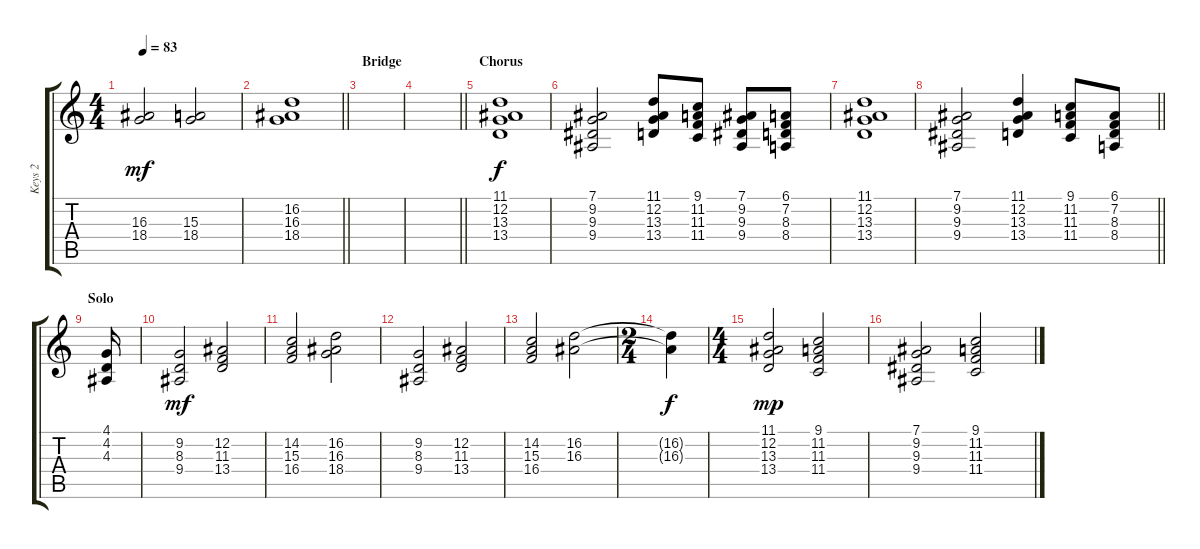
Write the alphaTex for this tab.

\track ("Keys 2" "Keys 2") {instrument acousticgrandpiano}
\staff {score tabs}
\tuning (Eb4 Bb3 Gb3 Db3 Ab2 Eb2) {hide}
\ts (4 4)
\tempo 83
\clef g2
\ks c
(16.3 18.4).2{dy mf} (15.3 18.4).2 |
\barLineRight lightlight
(16.2 16.3 18.4).1{instrument stringensemble1} |
\section ("" "Bridge")
|
\barLineRight lightlight
|
\section ("" "Chorus")
(11.1 12.2 13.3 13.4).1{dy f instrument stringensemble1} |
(7.1 9.2 9.3 9.4).2 (11.1 12.2 13.3 13.4).8 (9.1 11.2 11.3 11.4).8 (7.1 9.2 9.3 9.4).8 (6.1 7.2 8.3 8.4).8 |
(11.1 12.2 13.3 13.4).1{instrument stringensemble1} |
\barLineRight lightlight
(7.1 9.2 9.3 9.4).2 (11.1 12.2 13.3 13.4).4 (9.1 11.2 11.3 11.4).8 (6.1 7.2 8.3 8.4).8 |
\section ("" "Solo")
(4.1 4.2 4.3).16 |
(9.2 8.3 9.4).2{dy mf} (12.2 11.3 13.4).2 |
(14.2 15.3 16.4).2 (16.2 16.3 18.4).2 |
(9.2 8.3 9.4).2 (12.2 11.3 13.4).2 |
(14.2 15.3 16.4).2 (16.2 16.3).2 |
\ts (2 4)
(16.2{t} 16.3{t}).4{dy f} |
\ts (4 4)
(11.1 12.2 13.3 13.4).2{dy mp} (9.1 11.2 11.3 11.4).2 |
(7.1 9.2 9.3 9.4).2 (9.1 11.2 11.3 11.4).2
